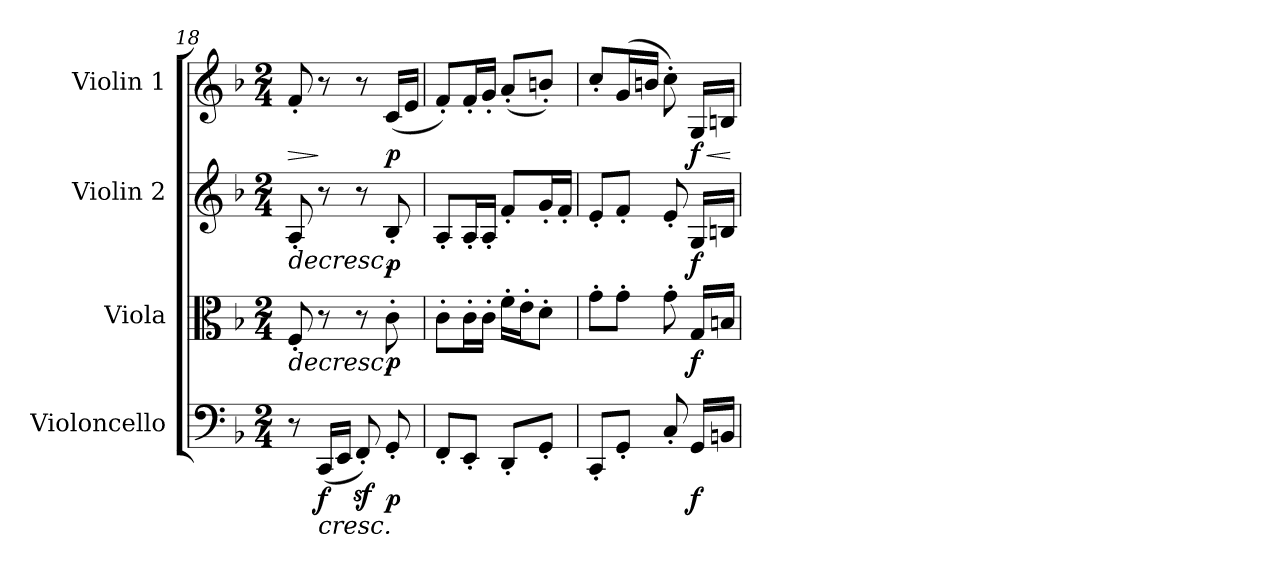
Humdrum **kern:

**kern	**dynam	**kern	**dynam	**kern	**dynam	**kern	**dynam
*part4	*part4	*part3	*part3	*part2	*part2	*part1	*part1
*staff4	*staff4	*staff3	*staff3	*staff2	*staff2	*staff1	*staff1
*I"Violoncello	*	*I"Viola	*	*I"Violin 2	*	*I"Violin 1	*
*I'Vc	*	*I'Vla	*	*I'Vln	*	*I'Vln	*
*clefF4	*	*clefC3	*	*clefG2	*	*clefG2	*
*k[b-]	*	*k[b-]	*	*k[b-]	*	*k[b-]	*
*M2/4	*	*M2/4	*	*M2/4	*	*M2/4	*
=18	=18	=18	=18	=18	=18	=18	=18
!	!	!	!LO:HP:b	!	!LO:HP:b	!	!LO:HP:b
8r	.	8F'/	>	8A'/	>	8f'/	>
!	!LO:HP:b	!	!	!	!	!	!
!	!LO:DY:n=1:b	!	!	!	!	!	!
(16CC/LL	< f	8r	.	8r	.	8r	]
16EE/JJ	.	.	.	.	.	.	.
8FFz<'/)	.	8r	.	8r	.	8r	.
!	!LO:DY:n=2:b	!	!LO:DY:b	!	!LO:DY:b	!	!LO:DY:b
8GG'/	p	8c'\	p	8B-'/	p	(16c/LL	p
.	.	.	.	.	.	16e/JJ	.
=19	=19	=19	=19	=19	=19	=19	=19
8FF'/L	.	8c'\L	.	8A'/L	.	8f'/L)	.
8EE'/J	.	16c'\L	.	16A'/L	.	16f'/L	.
.	.	16c'\JJ	.	16A'/JJ	.	16g'/JJ	.
8DD'/L	.	16f'\LL	.	8f'/L	.	(8a'/L	.
.	.	16e'\J	.	.	.	.	.
8GG'/J	.	8d'\J	.	16g'/L	.	8bn'/J)	.
.	.	.	.	16f'/JJ	.	.	.
=20	=20	=20	=20	=20	=20	=20	=20
8CC'/L	.	8g'\L	.	8e'/L	.	8cc'/L	.
8GG'/J	.	8g'\J	.	8f'/J	.	(16g/L	.
.	.	.	.	.	.	16bn/JJ	.
8C'/	.	8g'\	.	8e'/	.	8cc'\)	.
!	!LO:DY:b	!	!LO:DY:b	!	!LO:DY:b	!	!LO:HP:b
!	!	!	!	!	!	!	!LO:DY:n=1:b
16GG/LL	f	16G/LL	f	16G/LL	f	16G/LL	< f
16BBn/JJ	.	16Bn/JJ	.	16Bn/JJ	.	16Bn/JJ	.
.	[	.	]	.	]	.	[
=	=	=	=	=	=	=	=
*-	*-	*-	*-	*-	*-	*-	*-
